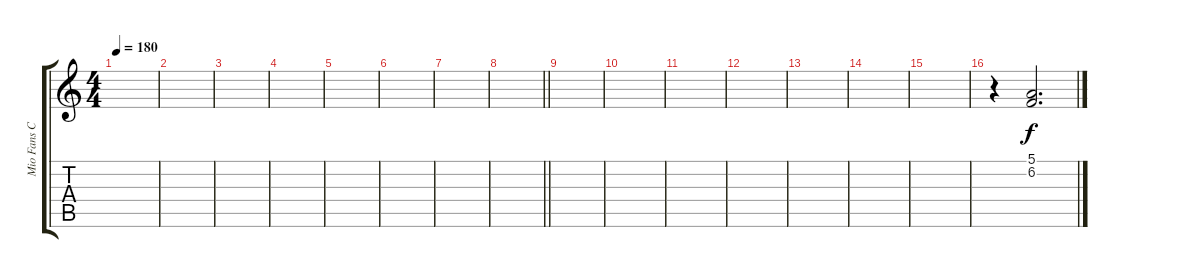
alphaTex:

\track ("Mio Fans Club" "Mio Fans C") {instrument applause}
\staff {score tabs}
\tuning (E4 B3 G3 D3 A2 E2) {hide}
\ts (4 4)
\tempo 180
\clef g2
\ks c
|
|
|
|
|
|
|
\barLineRight lightlight
|
|
|
|
|
|
|
|
r.4 (5.1 6.2).2{d}
